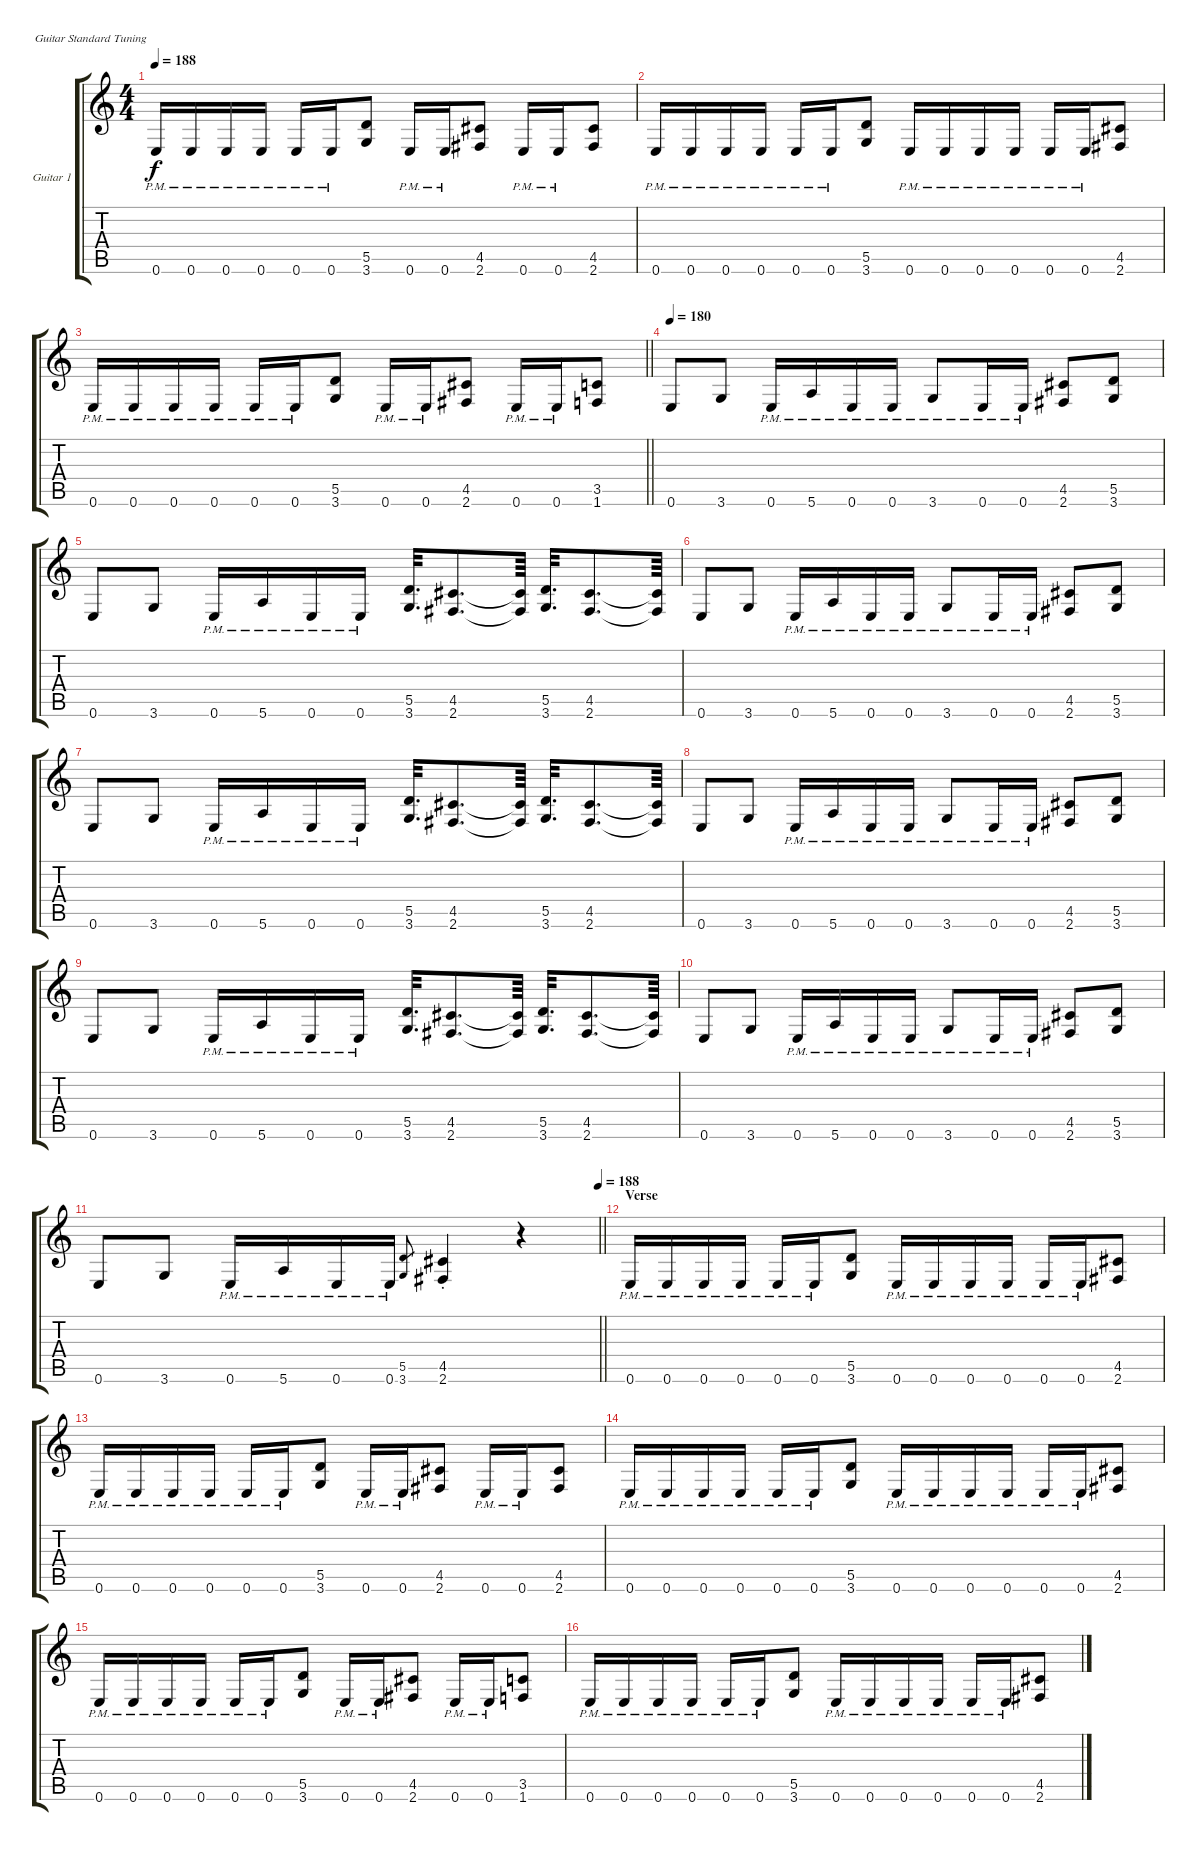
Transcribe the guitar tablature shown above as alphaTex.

\bracketExtendMode groupsimilarinstruments
\firstSystemTrackNameOrientation horizontal
\otherSystemsTrackNameOrientation horizontal
\track ("Guitar 1" "Guitar 1") {instrument overdrivenguitar}
\staff {score tabs}
\tuning (E4 B3 G3 D3 A2 E2)
\ts (4 4)
\tempo 188
\clef g2
\ks c
0.6{pm}.16{dy f} 0.6{pm}.16 0.6{pm}.16 0.6{pm}.16 0.6{pm}.16 0.6{pm}.16 (5.5 3.6).8 0.6{pm}.16 0.6{pm}.16 (4.5 2.6).8 0.6{pm}.16 0.6{pm}.16 (4.5 2.6).8 |
0.6{pm}.16 0.6{pm}.16 0.6{pm}.16 0.6{pm}.16 0.6{pm}.16 0.6{pm}.16 (5.5 3.6).8 0.6{pm}.16 0.6{pm}.16 0.6{pm}.16 0.6{pm}.16 0.6{pm}.16 0.6{pm}.16 (4.5 2.6).8 |
\barLineRight lightlight
0.6{pm}.16 0.6{pm}.16 0.6{pm}.16 0.6{pm}.16 0.6{pm}.16 0.6{pm}.16 (5.5 3.6).8 0.6{pm}.16 0.6{pm}.16 (4.5 2.6).8 0.6{pm}.16 0.6{pm}.16 (3.5 1.6).8 |
\tempo 180
0.6.8 3.6.8 0.6{pm}.16 5.6{pm}.16 0.6{pm}.16 0.6{pm}.16 3.6{pm}.8 0.6{pm}.16 0.6{pm}.16 (2.6 4.5).8 (3.6 5.5).8 |
0.6.8 3.6.8 0.6{pm}.16 5.6{pm}.16 0.6{pm}.16 0.6{pm}.16 (5.5 3.6).32{d} (4.5 2.6).8{d} (4.5{t} 2.6{t}).64 (5.5 3.6).32{d} (4.5 2.6).8{d} (4.5{t} 2.6{t}).64 |
0.6.8 3.6.8 0.6{pm}.16 5.6{pm}.16 0.6{pm}.16 0.6{pm}.16 3.6{pm}.8 0.6{pm}.16 0.6{pm}.16 (2.6 4.5).8 (3.6 5.5).8 |
0.6.8 3.6.8 0.6{pm}.16 5.6{pm}.16 0.6{pm}.16 0.6{pm}.16 (5.5 3.6).32{d} (4.5 2.6).8{d} (4.5{t} 2.6{t}).64 (5.5 3.6).32{d} (4.5 2.6).8{d} (4.5{t} 2.6{t}).64 |
0.6.8 3.6.8 0.6{pm}.16 5.6{pm}.16 0.6{pm}.16 0.6{pm}.16 3.6{pm}.8 0.6{pm}.16 0.6{pm}.16 (2.6 4.5).8 (3.6 5.5).8 |
0.6.8 3.6.8 0.6{pm}.16 5.6{pm}.16 0.6{pm}.16 0.6{pm}.16 (5.5 3.6).32{d} (4.5 2.6).8{d} (4.5{t} 2.6{t}).64 (5.5 3.6).32{d} (4.5 2.6).8{d} (4.5{t} 2.6{t}).64 |
0.6.8 3.6.8 0.6{pm}.16 5.6{pm}.16 0.6{pm}.16 0.6{pm}.16 3.6{pm}.8 0.6{pm}.16 0.6{pm}.16 (2.6 4.5).8 (3.6 5.5).8 |
\tempo (188 1)
\barLineRight lightlight
0.6.8 3.6.8 0.6{pm}.16 5.6{pm}.16 0.6{pm}.16 0.6{pm}.16 (5.5 3.6).8{gr} (4.5{st} 2.6{st}).4 r.4 |
\section ("" "Verse")
0.6{pm}.16 0.6{pm}.16 0.6{pm}.16 0.6{pm}.16 0.6{pm}.16 0.6{pm}.16 (5.5 3.6).8 0.6{pm}.16 0.6{pm}.16 0.6{pm}.16 0.6{pm}.16 0.6{pm}.16 0.6{pm}.16 (4.5 2.6).8 |
0.6{pm}.16 0.6{pm}.16 0.6{pm}.16 0.6{pm}.16 0.6{pm}.16 0.6{pm}.16 (5.5 3.6).8 0.6{pm}.16 0.6{pm}.16 (4.5 2.6).8 0.6{pm}.16 0.6{pm}.16 (4.5 2.6).8 |
0.6{pm}.16 0.6{pm}.16 0.6{pm}.16 0.6{pm}.16 0.6{pm}.16 0.6{pm}.16 (5.5 3.6).8 0.6{pm}.16 0.6{pm}.16 0.6{pm}.16 0.6{pm}.16 0.6{pm}.16 0.6{pm}.16 (4.5 2.6).8 |
0.6{pm}.16 0.6{pm}.16 0.6{pm}.16 0.6{pm}.16 0.6{pm}.16 0.6{pm}.16 (5.5 3.6).8 0.6{pm}.16 0.6{pm}.16 (4.5 2.6).8 0.6{pm}.16 0.6{pm}.16 (3.5 1.6).8 |
0.6{pm}.16 0.6{pm}.16 0.6{pm}.16 0.6{pm}.16 0.6{pm}.16 0.6{pm}.16 (5.5 3.6).8 0.6{pm}.16 0.6{pm}.16 0.6{pm}.16 0.6{pm}.16 0.6{pm}.16 0.6{pm}.16 (4.5 2.6).8
